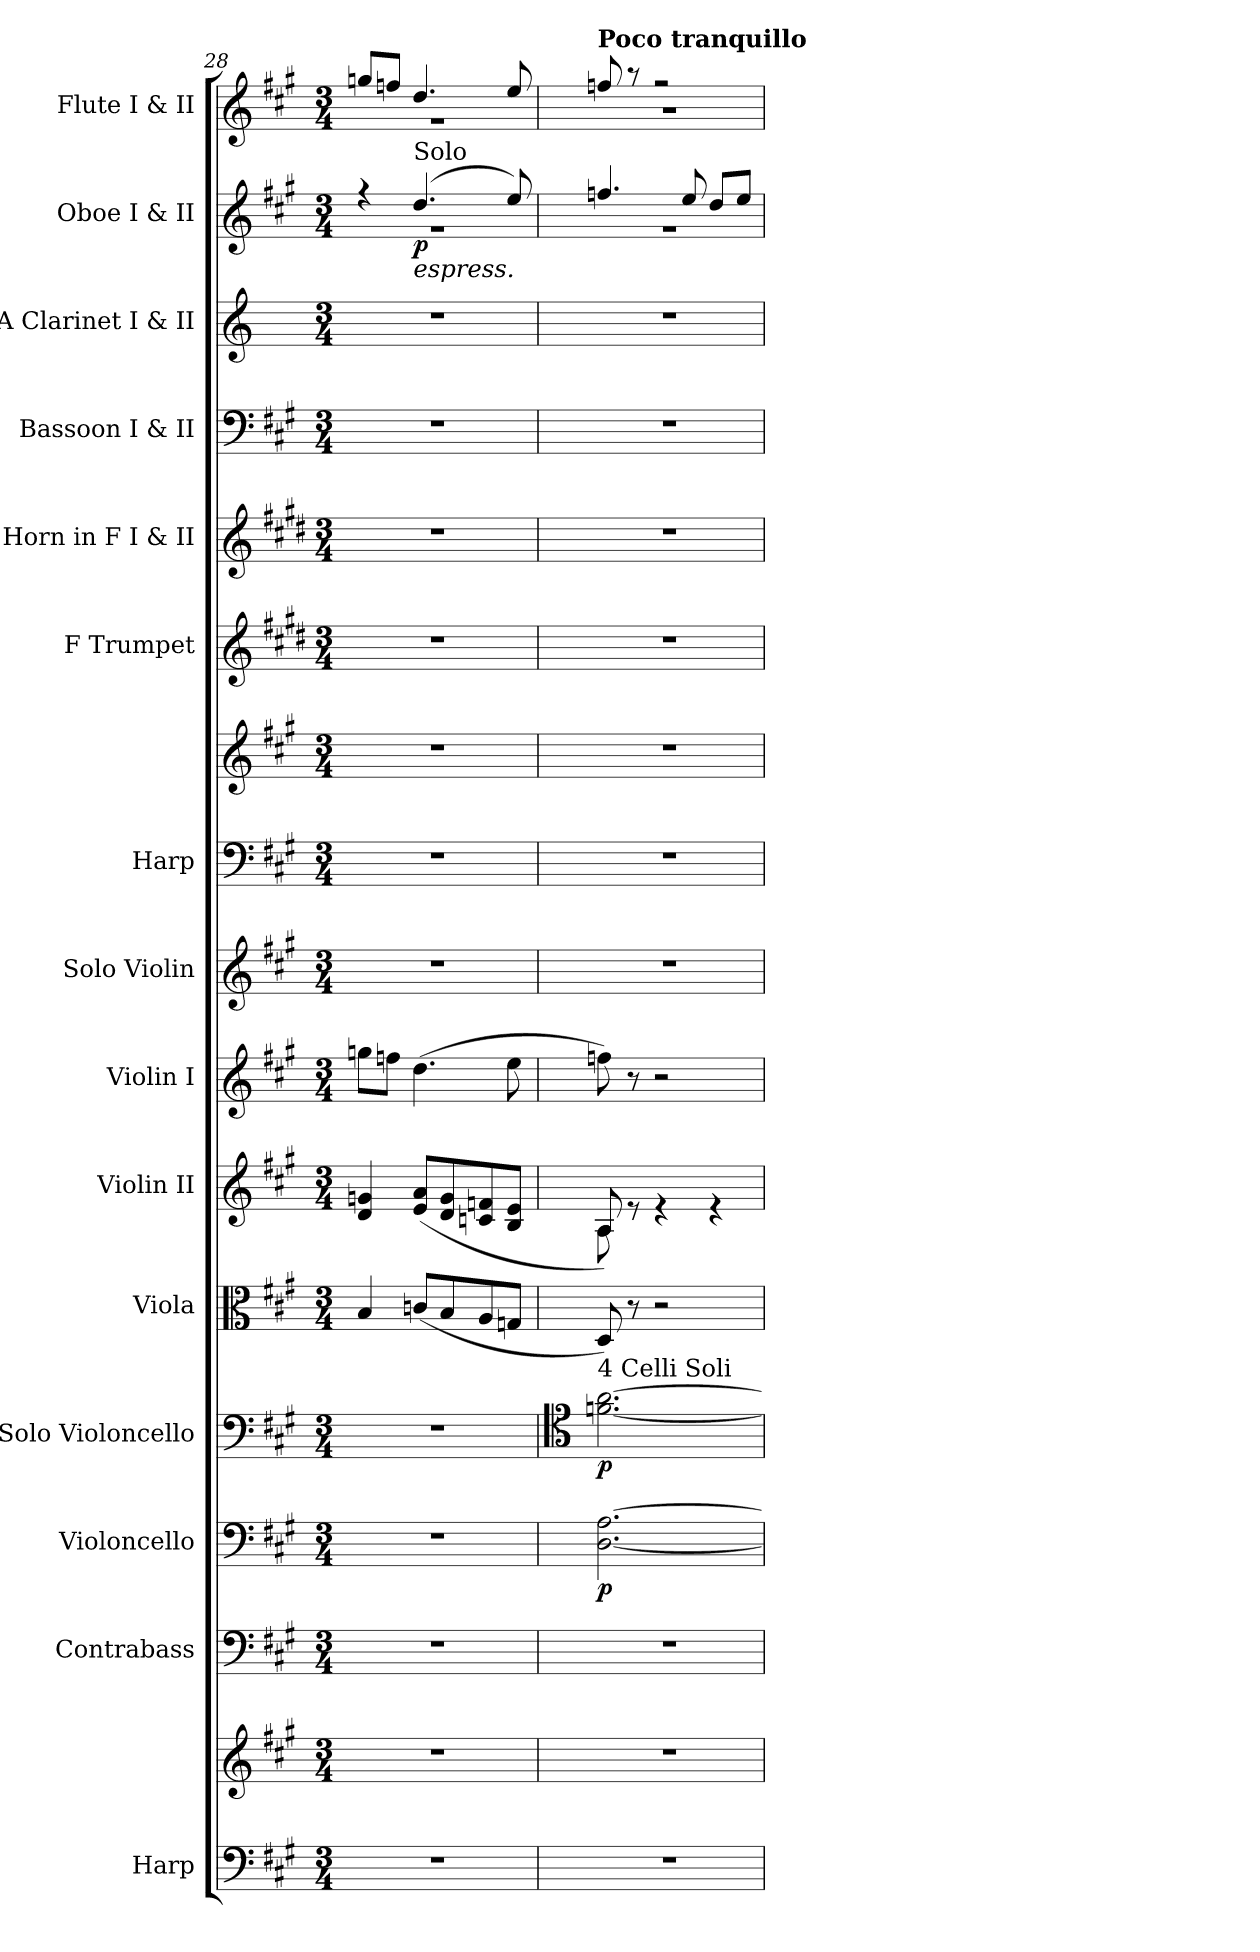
**kern	**kern	**kern	**kern	**dynam	**kern	**dynam	**kern	**kern	**kern	**kern	**kern	**kern	**kern	**kern	**kern	**kern	**kern	**dynam	**kern
*part15	*part15	*part14	*part13	*part13	*part12	*part12	*part11	*part10	*part9	*part8	*part7	*part7	*part6	*part5	*part4	*part3	*part2	*part2	*part1
*staff17	*staff16	*staff15	*staff14	*staff14	*staff13	*staff13	*staff12	*staff11	*staff10	*staff9	*staff8	*staff7	*staff6	*staff5	*staff4	*staff3	*staff2	*staff2	*staff1
*I"Harp	*	*I"Contrabass	*I"Violoncello	*	*I"Solo Violoncello	*	*I"Viola	*I"Violin II	*I"Violin I	*I"Solo Violin	*I"Harp	*	*I"F Trumpet	*I"Horn in F I &amp; II	*I"Bassoon I &amp; II	*I"A Clarinet I &amp; II	*I"Oboe I &amp; II	*	*I"Flute I &amp; II
*I'Hrp.	*	*I'Cb.	*I'Vc.	*	*I'Vc.	*	*I'Vla.	*I'Vln.	*I'Vln.	*I'Vln.	*I'Hrp.	*	*I'F Tpt.	*	*I'Bsn.	*I'A Cl.	*I'Ob.	*	*I'Fl.
*clefF4	*clefG2	*clefF4	*clefF4	*	*clefF4	*	*clefC3	*clefG2	*clefG2	*clefG2	*clefF4	*clefG2	*clefG2	*clefG2	*clefF4	*clefG2	*clefG2	*	*clefG2
*	*	*ITrd7c12	*	*	*	*	*	*	*	*	*	*	*ITrd-3c-5	*ITrd4c7	*	*ITrd2c3	*	*	*
*k[f#c#g#]	*k[f#c#g#]	*k[f#c#g#]	*k[f#c#g#]	*	*k[f#c#g#]	*	*k[f#c#g#]	*k[f#c#g#]	*k[f#c#g#]	*k[f#c#g#]	*k[f#c#g#]	*k[f#c#g#]	*k[f#c#g#]	*k[f#c#g#]	*k[f#c#g#]	*k[f#c#g#]	*k[f#c#g#]	*	*k[f#c#g#]
*M3/4	*M3/4	*M3/4	*M3/4	*	*M3/4	*	*M3/4	*M3/4	*M3/4	*M3/4	*M3/4	*M3/4	*M3/4	*M3/4	*M3/4	*M3/4	*M3/4	*	*M3/4
*MM90	*MM90	*MM90	*MM90	*	*MM90	*	*MM90	*MM90	*MM90	*MM90	*MM90	*MM90	*MM90	*MM90	*MM90	*MM90	*MM90	*	*MM90
=28	=28	=28	=28	=28	=28	=28	=28	=28	=28	=28	=28	=28	=28	=28	=28	=28	=28	=28	=28
*	*	*	*	*	*	*	*	*	*	*	*	*	*	*	*	*	*^	*	*^
2.r	2.r	2.r	2.r	.	2.r	.	4B/	4d/ 4gn/	8ggn\L	2.r	2.r	2.r	2.r	2.r	2.r	2.r	4r	2.r	.	8ggn/L	2.r
.	.	.	.	.	.	.	.	.	8ffn\J	.	.	.	.	.	.	.	.	.	.	8ffn/J	.
!	!	!	!	!	!	!	!	!	!	!	!	!	!	!	!	!	!LO:TX:b:i:t=espress.	!	!	!	!
!	!	!	!	!	!	!	!	!	!	!	!	!	!	!	!	!	!LO:TX:a:t=Solo	!	!	!	!
!	!	!	!	!	!	!	!	!	!	!	!	!	!	!	!	!	!	!	!LO:DY:b	!	!
.	.	.	.	.	.	.	(<8cn/L	(>8e/ 8a/L	(>4.dd\	.	.	.	.	.	.	.	(>4.dd/	.	p	4.dd/	.
.	.	.	.	.	.	.	8B/	8d/ 8g/	.	.	.	.	.	.	.	.	.	.	.	.	.
.	.	.	.	.	.	.	8A/	8cn/ 8fn/	.	.	.	.	.	.	.	.	.	.	.	.	.
.	.	.	.	.	.	.	8Gn/J	8B/ 8e/J	8ee\	.	.	.	.	.	.	.	8ee/)	.	.	8ee/	.
=29	=29	=29	=29	=29	=29	=29	=29	=29	=29	=29	=29	=29	=29	=29	=29	=29	=29	=29	=29	=29	=29
*	*	*	*	*	*clefC4	*	*	*	*	*	*	*	*	*	*	*	*	*	*	*	*
*	*	*	*	*	*	*	*	*^	*	*	*	*	*	*	*	*	*	*	*	*	*
!	!	!	!	!	!	!	!	!	!	!	!	!	!	!	!	!	!	!	!	!	!LO:TX:a:B:t=Poco tranquillo	!
!	!	!	!	!	!LO:TX:a:t=4 Celli Soli	!	!	!	!	!	!	!	!	!	!	!	!	!	!	!	!	!
!	!	!	!	!LO:DY:b	!	!LO:DY:b	!	!	!	!	!	!	!	!	!	!	!	!	!	!	!	!
2.r	2.r	2.r	[2.D\ [2.A\	p	[2.fn\ [2.a\	p	8D/)	8A/)	8A\	8ffn\)	2.r	2.r	2.r	2.r	2.r	2.r	2.r	4.ffn/	2.r	.	8ffn/	2.r
*	*	*	*	*	*	*	*	*	*	*	*	*	*	*	*	*	*	*	*	*	*MM84	*
.	.	.	.	.	.	.	8r	8re	2ryy	8r	.	.	.	.	.	.	.	.	.	.	8r	.
.	.	.	.	.	.	.	2r	4re	.	2r	.	.	.	.	.	.	.	.	.	.	2r	.
.	.	.	.	.	.	.	.	.	.	.	.	.	.	.	.	.	.	8ee/	.	.	.	.
.	.	.	.	.	.	.	.	4re	.	.	.	.	.	.	.	.	.	8dd/L	.	.	.	.
.	.	.	.	.	.	.	.	.	8ryy	.	.	.	.	.	.	.	.	8ee/J	.	.	.	.
*	*	*	*	*	*	*	*	*	*	*	*	*	*	*	*	*	*	*v	*v	*	*	*
*	*	*	*	*	*	*	*	*v	*v	*	*	*	*	*	*	*	*	*	*	*v	*v
=	=	=	=	=	=	=	=	=	=	=	=	=	=	=	=	=	=	=	=
*-	*-	*-	*-	*-	*-	*-	*-	*-	*-	*-	*-	*-	*-	*-	*-	*-	*-	*-	*-
